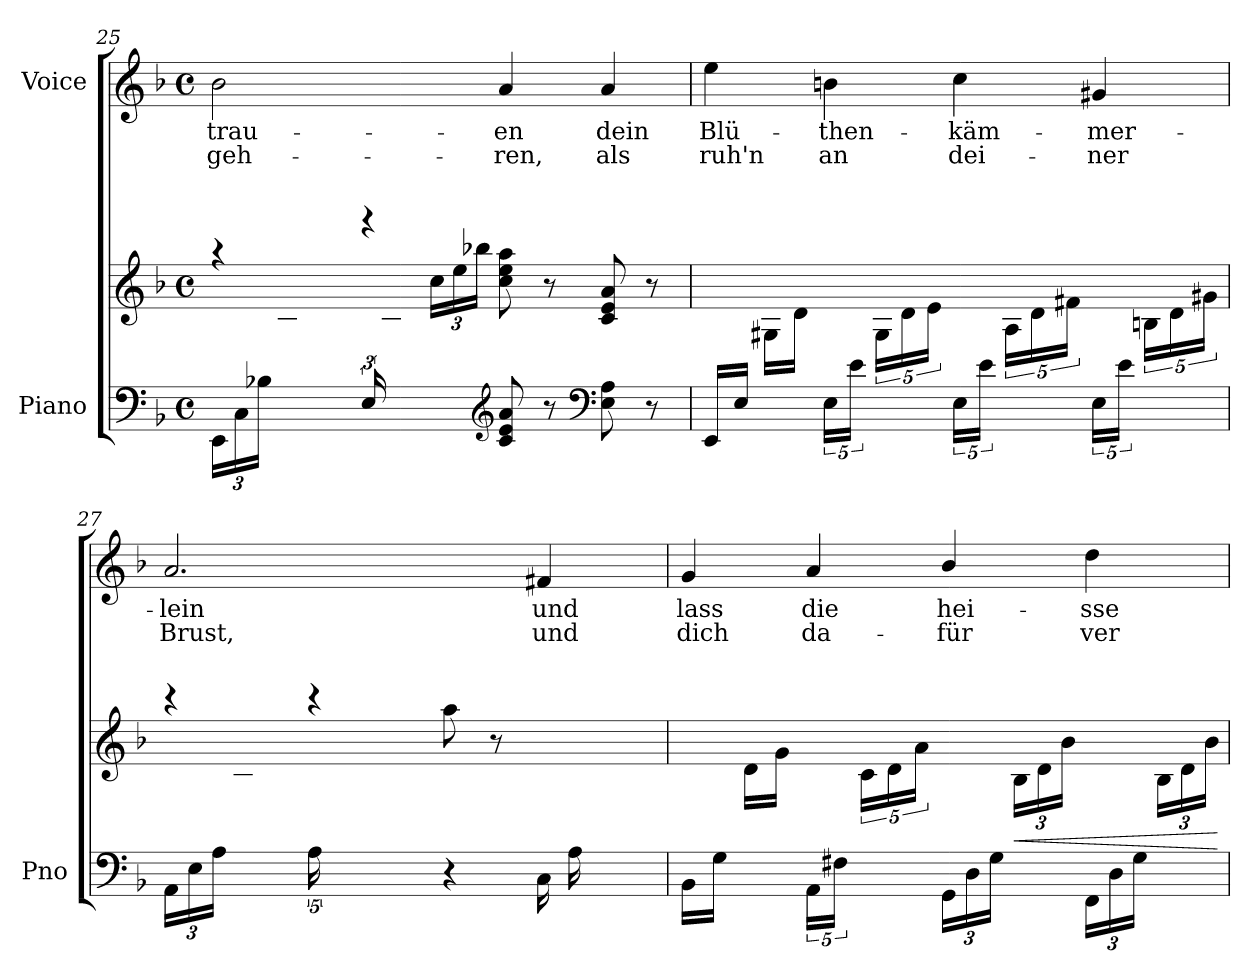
**kern	**kern	**dynam	**kern	**text	**text
*part2	*part2	*part2	*part1	*part1	*part1
*staff3	*staff2	*staff2/3	*staff1	*staff1	*staff1
*I"Piano	*	*	*I"Voice	*	*
*I'Pno	*	*	*	*	*
*clefF4	*clefG2	*	*clefG2	*	*
*k[b-]	*k[b-]	*	*k[b-]	*	*
*M4/4	*M4/4	*	*M4/4	*	*
*met(c)	*met(c)	*	*met(c)	*	*
=25	=25	=25	=25	=25	=25
*	*^	*	*	*	*
(24EE\LL	4r	8ryy	.	2b-\	-trau-	-geh-
24C\	.	.	.	.	.	.
24B-X\JJ	.	.	.	.	.	.
8ryy	.	24c/LL	.	.	.	.
.	.	24e/	.	.	.	.
.	.	24b-X/JJ)	.	.	.	.
(24E/LL	4r	24ryy	.	.	.	.
24%5ryy	.	24c\	.	.	.	.
.	.	24b-\JJ	.	.	.	.
.	.	24cc\LL	.	.	.	.
.	.	24ee\	.	.	.	.
.	.	24bb-X\JJ)	.	.	.	.
*clefG2	*	*	*	*	*	*
8c/ 8e/ 8a/	8cc\ 8ee\ 8aa\	2ryy	.	4a/	-en	-ren,
8r	8r	.	.	.	.	.
*clefF4	*	*	*	*	*	*
8E\ 8A\	8c/ 8e/ 8a/	.	.	4a/	dein	als
8r	8r	.	.	.	.	.
=26	=26	=26	=26	=26	=26	=26
(16EE/LL	1ryy	8ryy	.	4ee\	Blü-	ruh'n
16E/JJ	.	.	.	.	.	.
8ryy	.	16G#X\LL	.	.	.	.
.	.	16d\JJ)	.	.	.	.
(20E\LL	.	10ryy	.	4bn\	-then-	an
20e\JJ	.	.	.	.	.	.
10.ryy	.	20G#\LL	.	.	.	.
.	.	20d\	.	.	.	.
.	.	20e\JJ)	.	.	.	.
(20E\LL	.	10ryy	.	4cc\	-käm-	dei-
20e\JJ	.	.	.	.	.	.
10.ryy	.	20A\LL	.	.	.	.
.	.	20d\	.	.	.	.
.	.	20f#X\JJ)	.	.	.	.
(20E\LL	.	10ryy	.	4g#X/	-mer-	-ner
20e\JJ	.	.	.	.	.	.
10.ryy	.	20Bn\LL	.	.	.	.
.	.	20d\	.	.	.	.
.	.	20g#X\JJ)	.	.	.	.
=27	=27	=27	=27	=27	=27	=27
(24AA\LL	4r	8ryy	.	2.a/	-lein	Brust,
24E\	.	.	.	.	.	.
24A\JJ	.	.	.	.	.	.
8ryy	.	24c/LL	.	.	.	.
.	.	24e/	.	.	.	.
.	.	24a/JJ)	.	.	.	.
(20A\LL	4r	20ryy	.	.	.	.
5ryy	.	20e\	.	.	.	.
.	.	20a\JJ	.	.	.	.
.	.	20cc/LL	.	.	.	.
.	.	20ee/JJ)	.	.	.	.
4r	8aa\	4.ryy	.	.	.	.
.	8r	.	.	.	.	.
(16C\LL	4ryy	.	.	4f#X/	und	und
16A\JJ	.	.	.	.	.	.
8ryy	.	16e-X\LL	.	.	.	.
.	.	16f#X\JJ)	.	.	.	.
=28	=28	=28	=28	=28	=28	=28
(16BB-\LL	1ryy	8ryy	.	4g/	lass	dich
16G\JJ	.	.	.	.	.	.
8ryy	.	16d\LL	.	.	.	.
.	.	16g\JJ)	.	.	.	.
(20AA\LL	.	10ryy	.	4a/	die	da-
20F#X\JJ	.	.	.	.	.	.
10.ryy	.	20c\LL	.	.	.	.
.	.	20d\	.	.	.	.
.	.	20a\JJ)	.	.	.	.
(24GG\LL	.	8ryy	.	4b-/	hei-	-für
24D\	.	.	.	.	.	.
24G\JJ	.	.	.	.	.	.
!	!	!	!LO:HP:b	!	!	!
8ryy	.	24B-\LL	<	.	.	.
.	.	24d\	.	.	.	.
.	.	24b-\JJ)	.	.	.	.
(24FF\LL	.	8ryy	.	4dd\	-sse	ver-
24D\	.	.	.	.	.	.
24G\JJ	.	.	.	.	.	.
8ryy	.	24B-\LL	.	.	.	.
.	.	24d\	.	.	.	.
.	.	24b-\JJ)	.	.	.	.
*	*v	*v	*	*	*	*
.	.	[	.	.	.
=	=	=	=	=	=
*-	*-	*-	*-	*-	*-
